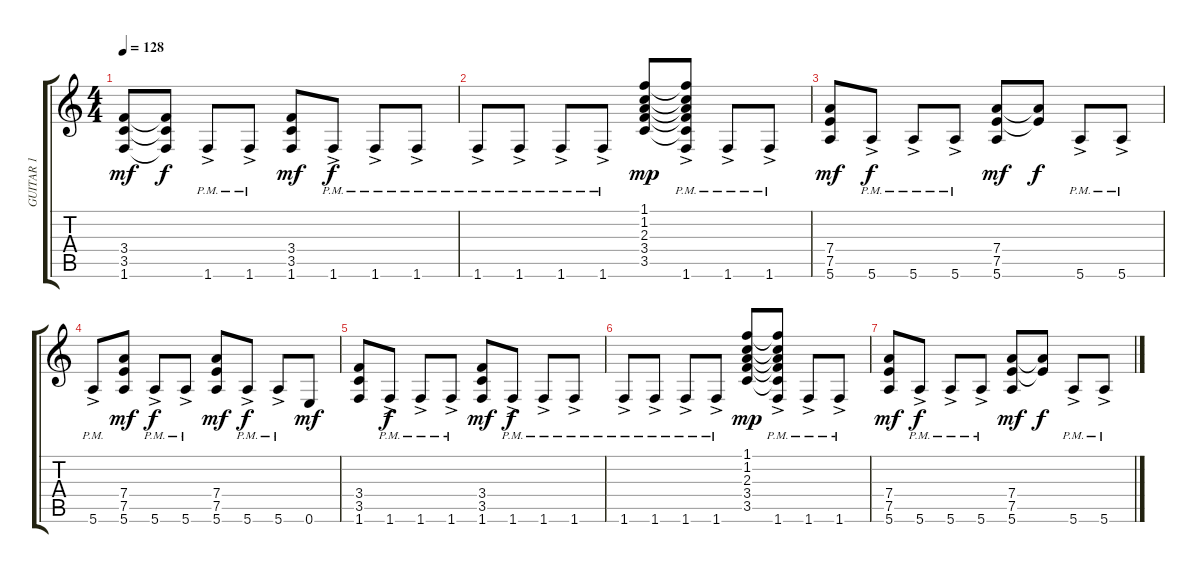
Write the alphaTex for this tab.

\track ("GUITAR 1" "GUITAR 1") {instrument overdrivenguitar}
\staff {score tabs}
\tuning (E4 B3 G3 D3 A2 E2) {hide}
\ts (4 4)
\tempo 128
\clef g2
\ks aminor
(3.4 3.5 1.6).8{dy mf} (3.4{t} 3.5{t} 1.6{t}).8{dy f} 1.6{ac pm}.8 1.6{ac pm}.8 (3.4 3.5 1.6).8{dy mf} 1.6{ac pm}.8{dy f} 1.6{ac pm}.8 1.6{ac pm}.8 |
1.6{ac pm}.8 1.6{ac pm}.8 1.6{ac pm}.8 1.6{ac pm}.8 (1.1 1.2 2.3 3.4 3.5).8{dy mp} (1.1{t} 1.2{t} 2.3{t} 3.4{t} 3.5{t} 1.6{ac pm}).8 1.6{ac pm}.8 1.6{ac pm}.8 |
(7.4 7.5 5.6).8{dy mf volume 5} 5.6{ac pm}.8{dy f} 5.6{ac pm}.8 5.6{ac pm}.8 (7.4 7.5 5.6).8{dy mf} (7.4{t} 7.5{t}).8{dy f} 5.6{ac pm}.8 5.6{ac pm}.8 |
5.6{ac pm}.8 (7.4 7.5 5.6).8{dy mf} 5.6{ac pm}.8{dy f} 5.6{ac pm}.8 (7.4 7.5 5.6).8{dy mf} 5.6{ac pm}.8{dy f} 5.6{ac pm}.8 0.6.8{dy mf} |
(3.4 3.5 1.6).8 1.6{ac pm}.8{dy f} 1.6{ac pm}.8 1.6{ac pm}.8 (3.4 3.5 1.6).8{dy mf} 1.6{ac pm}.8{dy f} 1.6{ac pm}.8 1.6{ac pm}.8 |
1.6{ac pm}.8{volume 3} 1.6{ac pm}.8 1.6{ac pm}.8 1.6{ac pm}.8 (1.1 1.2 2.3 3.4 3.5).8{dy mp} (1.1{t} 1.2{t} 2.3{t} 3.4{t} 3.5{t} 1.6{ac pm}).8 1.6{ac pm}.8 1.6{ac pm}.8 |
(7.4 7.5 5.6).8{dy mf volume 1} 5.6{ac pm}.8{dy f} 5.6{ac pm}.8 5.6{ac pm}.8 (7.4 7.5 5.6).8{dy mf} (7.4{t} 7.5{t}).8{dy f} 5.6{ac pm}.8 5.6{ac pm}.8
